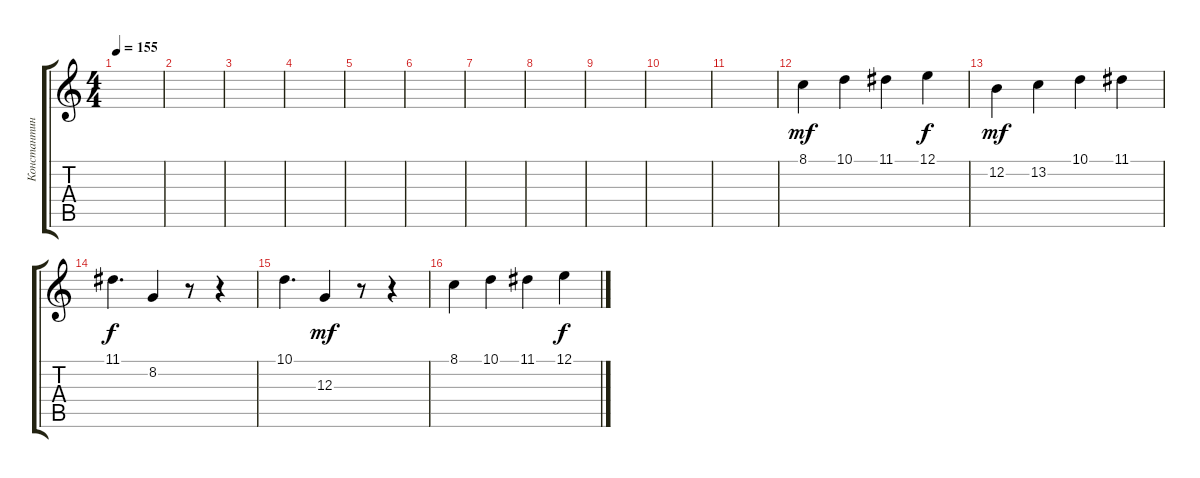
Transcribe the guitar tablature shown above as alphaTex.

\track ("Константин Бекрев" "Константин") {instrument pad7halo}
\staff {score tabs}
\tuning (E4 B3 G3 D3 A2 E2) {hide}
\ts (4 4)
\tempo 155
\clef g2
\ks c
|
|
|
|
|
|
|
|
|
|
|
8.1.4{dy mf} 10.1.4 11.1.4 12.1.4{dy f} |
12.2.4{dy mf} 13.2.4 10.1.4 11.1.4 |
11.1.4{d dy f} 8.2.4 r.8 r.4 |
10.1.4{d} 12.3.4{dy mf} r.8 r.4 |
8.1.4 10.1.4 11.1.4 12.1.4{dy f}
